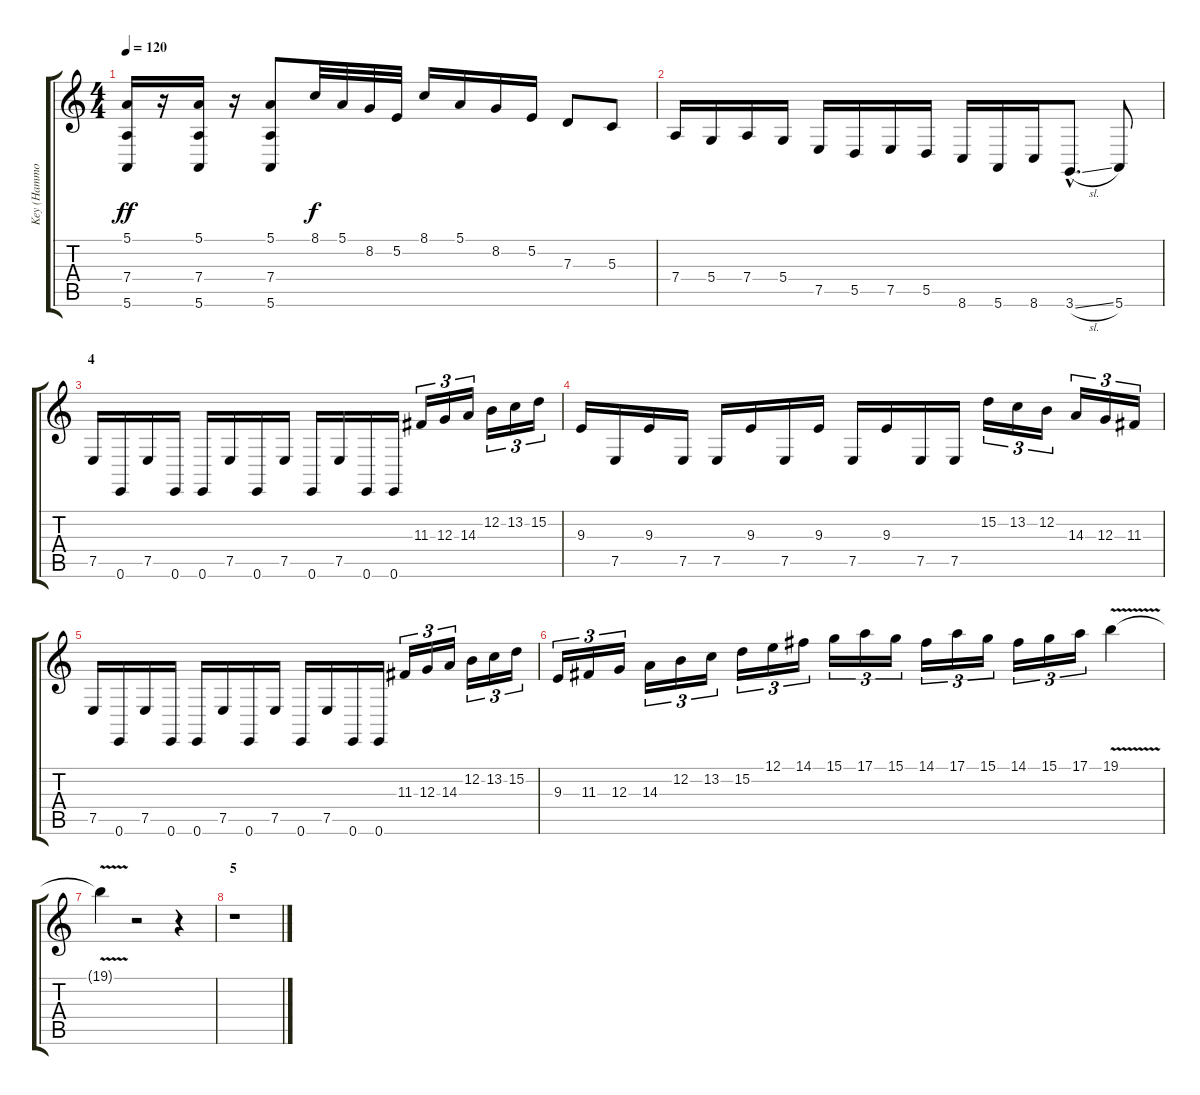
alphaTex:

\track ("Key (Hammond)" "Key (Hammo") {instrument drawbarorgan}
\staff {score tabs}
\tuning (E4 B3 G3 D3 A2 E2) {hide}
\ts (4 4)
\tempo 120
\clef g2
\ks c
(5.1 7.4 5.6).16{dy ff} r.16 (5.1 7.4 5.6).16 r.16 (5.1 7.4 5.6).8 8.1.32{dy f} 5.1.32 8.2.32 5.2.32 8.1.16 5.1.16 8.2.16 5.2.16 7.3.8 5.3.8 |
7.4.16 5.4.16 7.4.16 5.4.16 7.5.16 5.5.16 7.5.16 5.5.16 8.6.16 5.6.16 8.6.16 3.6{sl hac}.8{d} 5.6.8 |
\section ("" "4")
7.5.16 0.6.16 7.5.16 0.6.16 0.6.16 7.5.16 0.6.16 7.5.16 0.6.16 7.5.16 0.6.16 0.6.16 11.3.16{tu (3 2)} 12.3.16{tu (3 2)} 14.3.16{tu (3 2)} 12.2.16{tu (3 2)} 13.2.16{tu (3 2)} 15.2.16{tu (3 2)} |
9.3.16 7.5.16 9.3.16 7.5.16 7.5.16 9.3.16 7.5.16 9.3.16 7.5.16 9.3.16 7.5.16 7.5.16 15.2.16{tu (3 2)} 13.2.16{tu (3 2)} 12.2.16{tu (3 2)} 14.3.16{tu (3 2)} 12.3.16{tu (3 2)} 11.3.16{tu (3 2)} |
7.5.16 0.6.16 7.5.16 0.6.16 0.6.16 7.5.16 0.6.16 7.5.16 0.6.16 7.5.16 0.6.16 0.6.16 11.3.16{tu (3 2)} 12.3.16{tu (3 2)} 14.3.16{tu (3 2)} 12.2.16{tu (3 2)} 13.2.16{tu (3 2)} 15.2.16{tu (3 2)} |
9.3.16{tu (3 2)} 11.3.16{tu (3 2)} 12.3.16{tu (3 2)} 14.3.16{tu (3 2)} 12.2.16{tu (3 2)} 13.2.16{tu (3 2)} 15.2.16{tu (3 2)} 12.1.16{tu (3 2)} 14.1.16{tu (3 2)} 15.1.16{tu (3 2)} 17.1.16{tu (3 2)} 15.1.16{tu (3 2)} 14.1.16{tu (3 2)} 17.1.16{tu (3 2)} 15.1.16{tu (3 2)} 14.1.16{tu (3 2)} 15.1.16{tu (3 2)} 17.1.16{tu (3 2)} 19.1{v}.4 |
19.1{t}.4 r.2 r.4 |
\section ("" "5")
r.1
